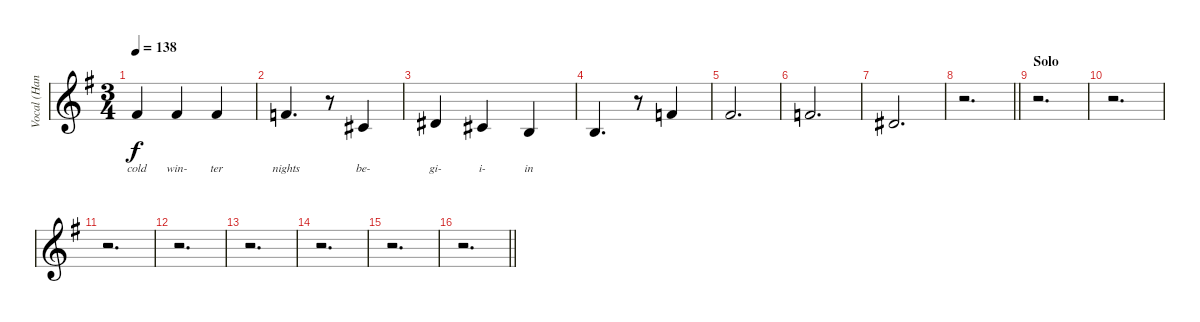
\track ("Vocal (Hansi Kursch)" "Vocal (Han") {instrument flute}
\staff {score}
\tuning (Eb4 Bb3 Gb3 Db3 Ab2 Eb2) {hide}
\ts (3 4)
\tempo 138
\clef g2
\ks eminor
3.1.4{lyrics (0 "cold") lyrics (1 "") lyrics (2 "") lyrics (3 "") lyrics (4 "") dy f} 3.1.4{lyrics (0 "win-") lyrics (1 "") lyrics (2 "") lyrics (3 "") lyrics (4 "")} 3.1.4{lyrics (0 "ter") lyrics (1 "") lyrics (2 "") lyrics (3 "") lyrics (4 "")} |
2.1.4{d lyrics (0 "nights") lyrics (1 "") lyrics (2 "") lyrics (3 "") lyrics (4 "")} r.8 3.2.4{lyrics (0 "be-") lyrics (1 "") lyrics (2 "") lyrics (3 "") lyrics (4 "")} |
0.1.4{lyrics (0 "gi-") lyrics (1 "") lyrics (2 "") lyrics (3 "") lyrics (4 "")} 3.2.4{lyrics (0 "i-") lyrics (1 "") lyrics (2 "") lyrics (3 "") lyrics (4 "")} 1.2.4{lyrics (0 "in") lyrics (1 "") lyrics (2 "") lyrics (3 "") lyrics (4 "")} |
1.2.4{d} r.8 2.1.4 |
3.1.2{d} |
2.1.2{d} |
0.1.2{d} |
\barLineRight lightlight
r.2{d} |
\section ("" "Solo")
r.2{d} |
r.2{d} |
r.2{d} |
r.2{d} |
r.2{d} |
r.2{d} |
r.2{d} |
\barLineRight lightlight
r.2{d}
